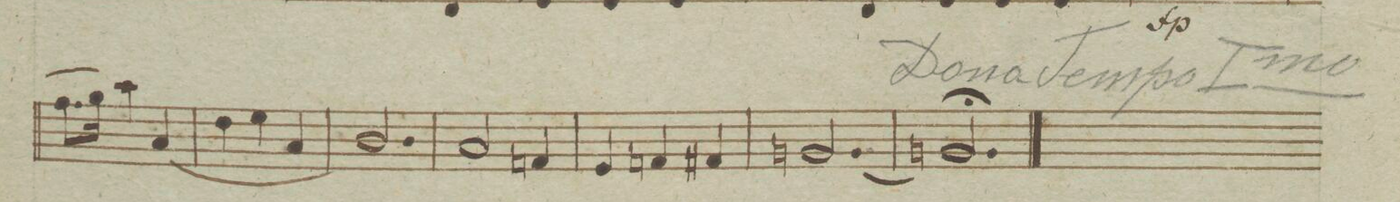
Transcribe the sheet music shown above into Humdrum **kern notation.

**kern	**dynam
*I"Viola.	*
*clefC3	*
*k[b-e-a-d-g-]	*
*M3/4	*
(8.g-\L	.
16a-\Jk	.
4b-\)	.
(<4B-/	.
=46	=46
4e-\	.
4f\	.
4B-/	.
=47	=47
2.c/)	.
=48	=48
2B-/	.
4Gn/	.
=49	=49
4F/	.
4Gn/	.
4G#X/	.
=50	=50
[2.An/	.
=51	=51
2.AnX;/]	.
==	==
*-	*-
